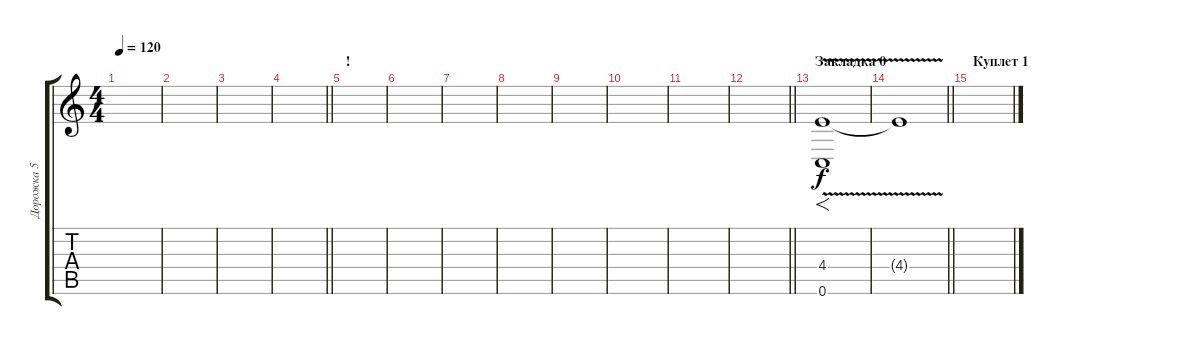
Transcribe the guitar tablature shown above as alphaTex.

\track ("Дорожка 5" "Дорожка 5") {instrument distortionguitar}
\staff {score tabs}
\tuning (D4 A3 F3 C3 G2 C2) {hide}
\ts (4 4)
\tempo 120
\clef g2
\ks c
|
|
|
\barLineRight lightlight
|
\section ("" "!")
|
|
|
|
|
|
|
\barLineRight lightlight
|
\section ("" "Закладка 0")
(4.4{v} 0.6).1{f} |
\barLineRight lightlight
4.4{t}.1 |
\section ("" "Куплет 1")
